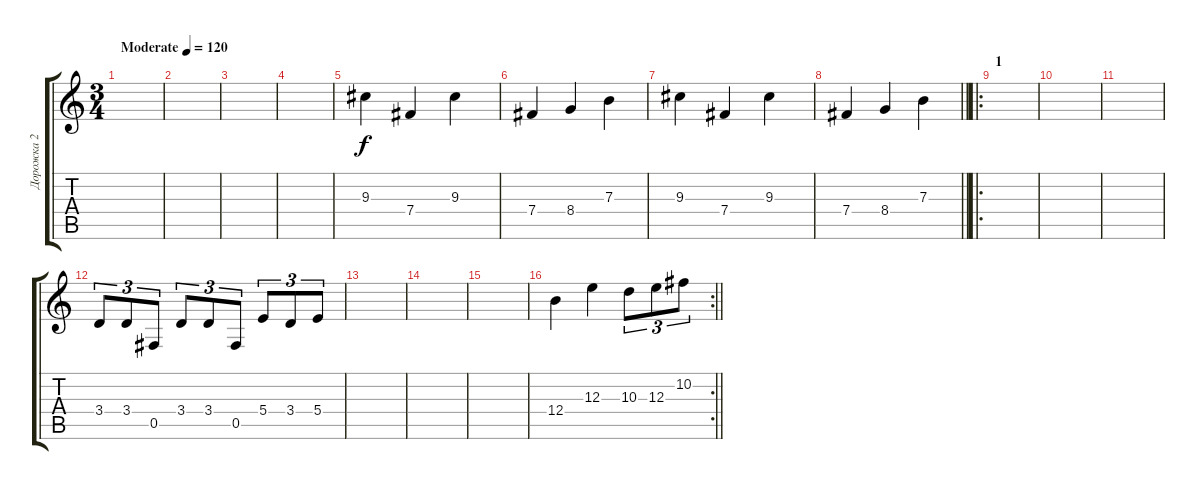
\track ("Дорожка 2" "Дорожка 2") {instrument distortionguitar}
\staff {score tabs}
\tuning (Db4 Ab3 E3 B2 Gb2 B1) {hide}
\ts (3 4)
\tempo (120 "Moderate")
\clef g2
\ks c
|
|
|
|
9.3.4 7.4.4 9.3.4 |
7.4.4 8.4.4 7.3.4 |
9.3.4 7.4.4 9.3.4 |
\barLineRight lightlight
7.4.4 8.4.4 7.3.4 |
\ro
\section ("" "1")
|
|
|
3.4.8{tu (3 2)} 3.4.8{tu (3 2)} 0.5.8{tu (3 2)} 3.4.8{tu (3 2)} 3.4.8{tu (3 2)} 0.5.8{tu (3 2)} 5.4.8{tu (3 2)} 3.4.8{tu (3 2)} 5.4.8{tu (3 2)} |
|
|
|
\rc 2
\barLineRight lightlight
12.4.4 12.3.4 10.3.8{tu (3 2)} 12.3.8{tu (3 2)} 10.2.8{tu (3 2)}
